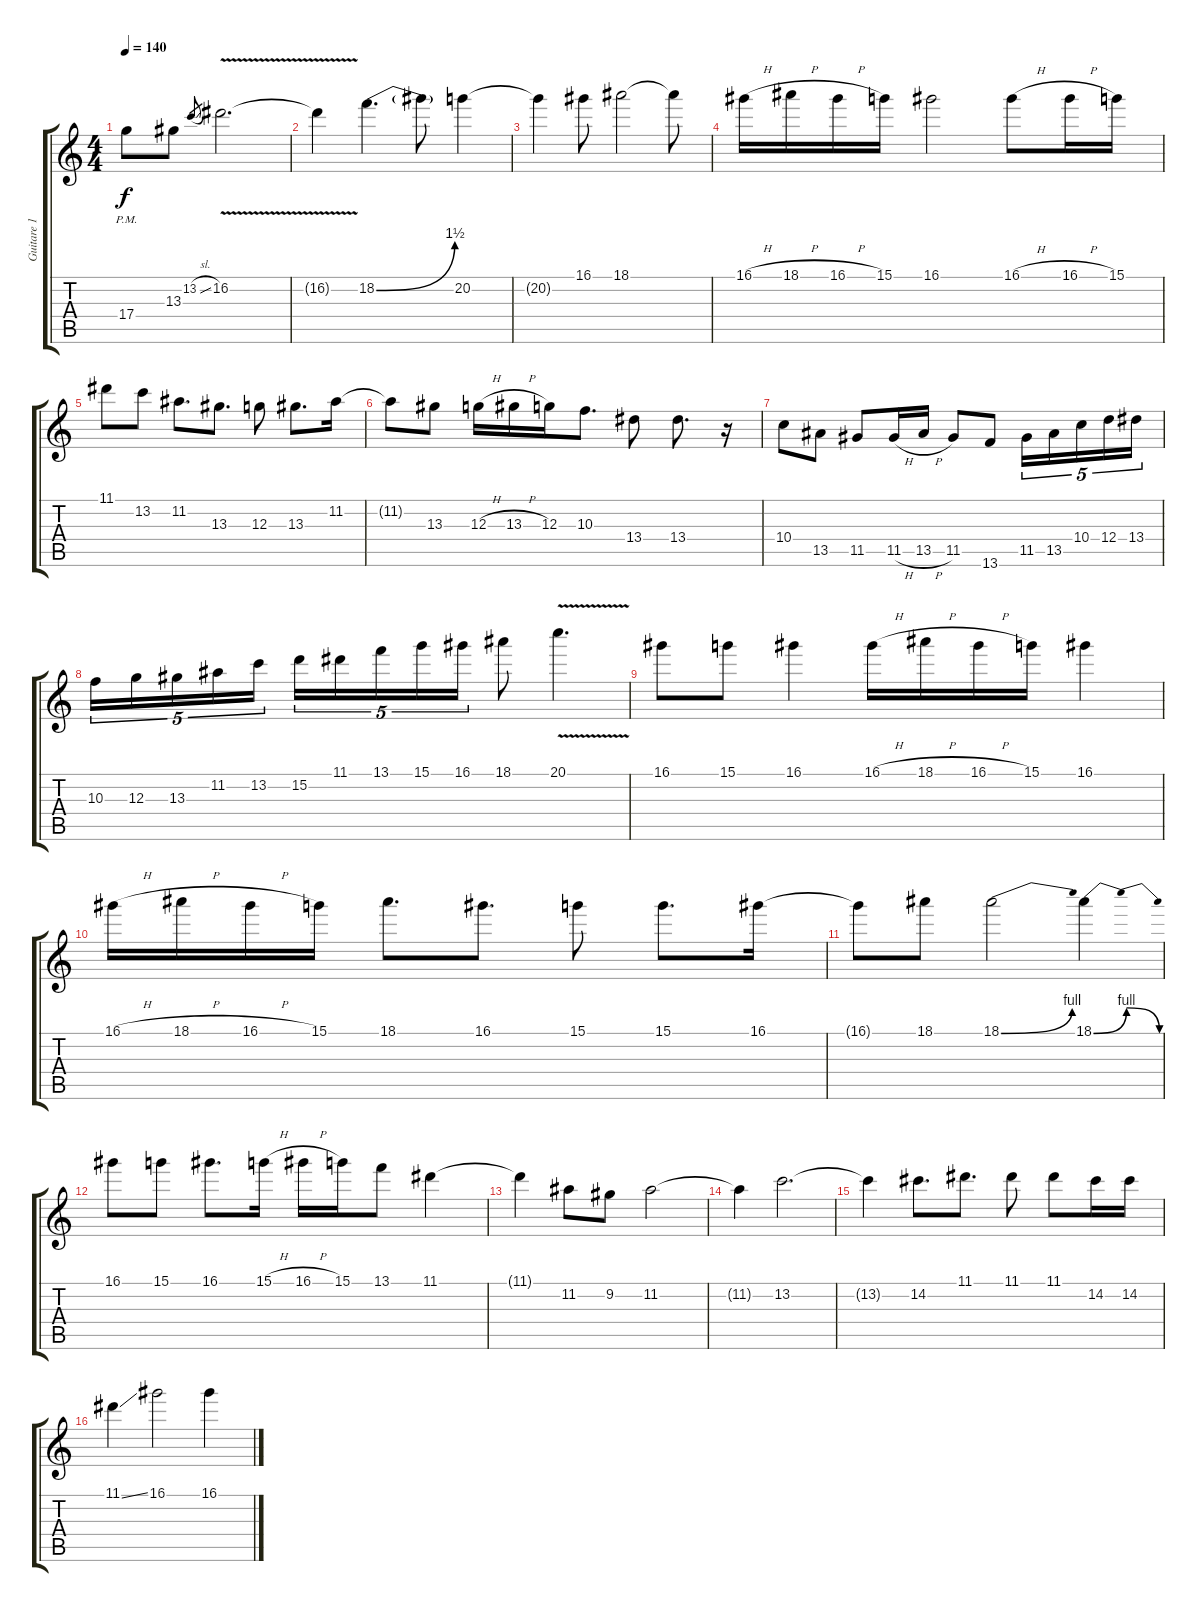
\track ("Guitare 1" "Guitare 1") {instrument distortionguitar}
\staff {score tabs}
\tuning (E4 B3 G3 D3 A2 E2) {hide}
\ts (4 4)
\tempo 140
\clef g2
\ks c
17.4{pm}.8{dy f} 13.3.8 13.2{sl}.8{gr} 16.2{v}.2{d} |
16.2{t}.4 18.2{be (bend 0 0 60 6)}.4{d} 18.2{t}.8 20.2.4 |
20.2{t}.4 16.1.8 18.1.2 18.1{t}.8 |
16.1{h}.16 18.1{h}.16 16.1{h}.16 15.1.16 16.1.2 16.1{h}.8 16.1{h}.16 15.1.16 |
11.1.8 13.2.8 11.2.8{d} 13.3.8{d} 12.3.8 13.3.8{d} 11.2.16 |
11.2{t}.8 13.3.8 12.3{h}.16 13.3{h}.16 12.3.16 10.3.8{d} 13.4.8 13.4.8{d} r.16 |
10.4.8 13.5.8 11.5.8 11.5{h}.16 13.5{h}.16 11.5.8 13.6.8 11.5.16{tu (5 4)} 13.5.16{tu (5 4)} 10.4.16{tu (5 4)} 12.4.16{tu (5 4)} 13.4.16{tu (5 4)} |
10.3.16{tu (5 4)} 12.3.16{tu (5 4)} 13.3.16{tu (5 4)} 11.2.16{tu (5 4)} 13.2.16{tu (5 4)} 15.2.16{tu (5 4)} 11.1.16{tu (5 4)} 13.1.16{tu (5 4)} 15.1.16{tu (5 4)} 16.1.16{tu (5 4)} 18.1.8 20.1{v}.4{d} |
16.1.8 15.1.8 16.1.4 16.1{h}.16 18.1{h}.16 16.1{h}.16 15.1.16 16.1.4 |
16.1{h}.16 18.1{h}.16 16.1{h}.16 15.1.16 18.1.8{d} 16.1.8{d} 15.1.8 15.1.8{d} 16.1.16 |
16.1{t}.8 18.1.8 18.1{be (bend 0 0 60 4)}.2 18.1{be (bendrelease 0 0 15 4 45 4 60 0)}.4 |
16.1.8 15.1.8 16.1.8{d} 15.1{h}.16 16.1{h}.16 15.1.16 13.1.8 11.1.4 |
11.1{t}.4 11.2.8 9.2.8 11.2.2 |
11.2{t}.4 13.2.2{d} |
13.2{t}.4 14.2.8{d} 11.1.8{d} 11.1.8 11.1.8 14.2.16 14.2.16 |
11.1{ss}.4 16.1.2 16.1.4
